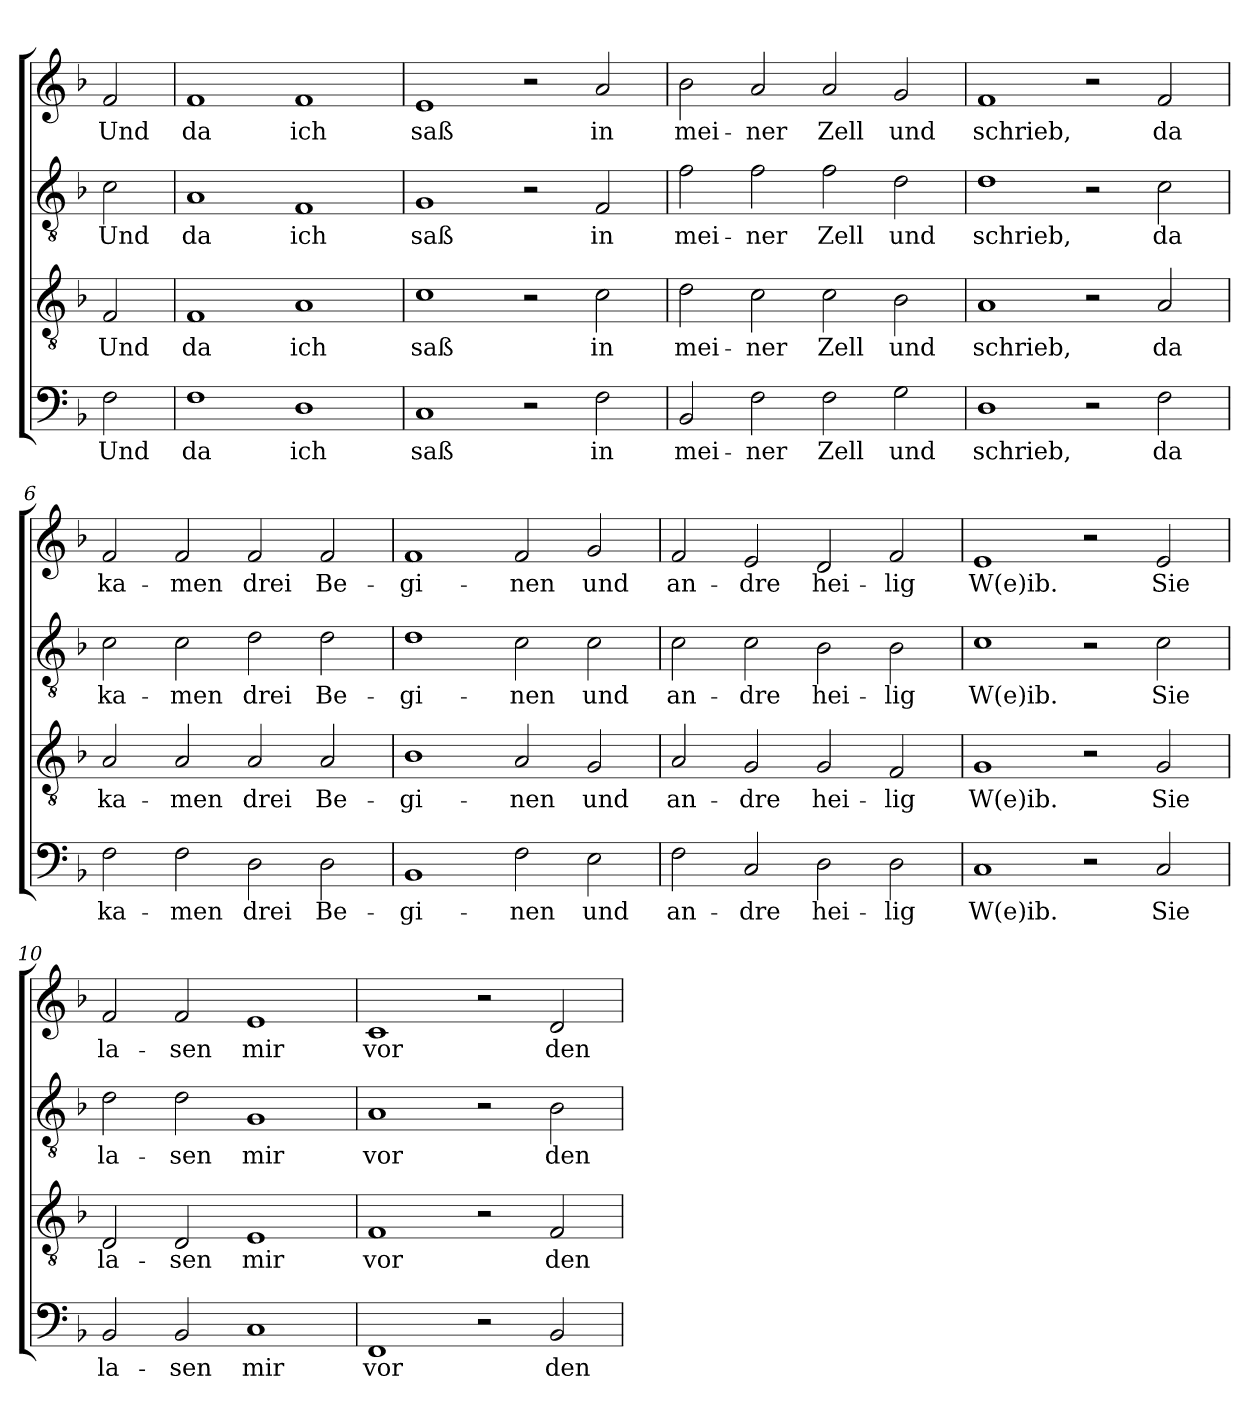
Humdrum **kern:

**kern	**text	**kern	**text	**kern	**text	**kern	**text
*part4	*part4	*part3	*part3	*part2	*part2	*part1	*part1
*staff4	*staff4	*staff3	*staff3	*staff2	*staff2	*staff1	*staff1
*clefF4	*	*clefGv2	*	*clefGv2	*	*clefG2	*
*k[b-]	*	*k[b-]	*	*k[b-]	*	*k[b-]	*
*F:	*	*F:	*	*F:	*	*F:	*
=1	=1	=1	=1	=1	=1	=1	=1
!	!LO:LY:b	!	!LO:LY:b	!	!LO:LY:b	!	!LO:LY:b
2F\	Und	2F/	Und	2c\	Und	2f/	Und
=2	=2	=2	=2	=2	=2	=2	=2
!	!LO:LY:b	!	!LO:LY:b	!	!LO:LY:b	!	!LO:LY:b
1F	da	1F	da	1A	da	1f	da
!	!LO:LY:b	!	!LO:LY:b	!	!LO:LY:b	!	!LO:LY:b
1D	ich	1A	ich	1F	ich	1f	ich
=3	=3	=3	=3	=3	=3	=3	=3
!	!LO:LY:b	!	!LO:LY:b	!	!LO:LY:b	!	!LO:LY:b
1C	saß	1c	saß	1G	saß	1e	saß
2r	.	2r	.	2r	.	2r	.
!	!LO:LY:b	!	!LO:LY:b	!	!LO:LY:b	!	!LO:LY:b
2F\	in	2c\	in	2F/	in	2a/	in
=4	=4	=4	=4	=4	=4	=4	=4
!	!LO:LY:b	!	!LO:LY:b	!	!LO:LY:b	!	!LO:LY:b
2BB-/	mei-	2d\	mei-	2f\	mei-	2b-\	mei-
!	!LO:LY:b	!	!LO:LY:b	!	!LO:LY:b	!	!LO:LY:b
2F\	-ner	2c\	-ner	2f\	-ner	2a/	-ner
!	!LO:LY:b	!	!LO:LY:b	!	!LO:LY:b	!	!LO:LY:b
2F\	Zell	2c\	Zell	2f\	Zell	2a/	Zell
!	!LO:LY:b	!	!LO:LY:b	!	!LO:LY:b	!	!LO:LY:b
2G\	und	2B-\	und	2d\	und	2g/	und
=5	=5	=5	=5	=5	=5	=5	=5
!	!LO:LY:b	!	!LO:LY:b	!	!LO:LY:b	!	!LO:LY:b
1D	schrieb,	1A	schrieb,	1d	schrieb,	1f	schrieb,
2r	.	2r	.	2r	.	2r	.
!	!LO:LY:b	!	!LO:LY:b	!	!LO:LY:b	!	!LO:LY:b
2F\	da	2A/	da	2c\	da	2f/	da
=6	=6	=6	=6	=6	=6	=6	=6
!	!LO:LY:b	!	!LO:LY:b	!	!LO:LY:b	!	!LO:LY:b
2F\	ka-	2A/	ka-	2c\	ka-	2f/	ka-
!	!LO:LY:b	!	!LO:LY:b	!	!LO:LY:b	!	!LO:LY:b
2F\	-men	2A/	-men	2c\	-men	2f/	-men
!	!LO:LY:b	!	!LO:LY:b	!	!LO:LY:b	!	!LO:LY:b
2D\	drei	2A/	drei	2d\	drei	2f/	drei
!	!LO:LY:b	!	!LO:LY:b	!	!LO:LY:b	!	!LO:LY:b
2D\	Be-	2A/	Be-	2d\	Be-	2f/	Be-
=7	=7	=7	=7	=7	=7	=7	=7
!	!LO:LY:b	!	!LO:LY:b	!	!LO:LY:b	!	!LO:LY:b
1BB-	-gi-	1B-	-gi-	1d	-gi-	1f	-gi-
!	!LO:LY:b	!	!LO:LY:b	!	!LO:LY:b	!	!LO:LY:b
2F\	-nen	2A/	-nen	2c\	-nen	2f/	-nen
!	!LO:LY:b	!	!LO:LY:b	!	!LO:LY:b	!	!LO:LY:b
2E\	und	2G/	und	2c\	und	2g/	und
!!LO:LB:g=z
=8	=8	=8	=8	=8	=8	=8	=8
!	!LO:LY:b	!	!LO:LY:b	!	!LO:LY:b	!	!LO:LY:b
2F\	an-	2A/	an-	2c\	an-	2f/	an-
!	!LO:LY:b	!	!LO:LY:b	!	!LO:LY:b	!	!LO:LY:b
2C/	-dre	2G/	-dre	2c\	-dre	2e/	-dre
!	!LO:LY:b	!	!LO:LY:b	!	!LO:LY:b	!	!LO:LY:b
2D\	hei-	2G/	hei-	2B-\	hei-	2d/	hei-
!	!LO:LY:b	!	!LO:LY:b	!	!LO:LY:b	!	!LO:LY:b
2D\	-lig	2F/	-lig	2B-\	-lig	2f/	-lig
=9	=9	=9	=9	=9	=9	=9	=9
!	!LO:LY:b	!	!LO:LY:b	!	!LO:LY:b	!	!LO:LY:b
1C	W(e)ib.	1G	W(e)ib.	1c	W(e)ib.	1e	W(e)ib.
2r	.	2r	.	2r	.	2r	.
!	!LO:LY:b	!	!LO:LY:b	!	!LO:LY:b	!	!LO:LY:b
2C/	Sie	2G/	Sie	2c\	Sie	2e/	Sie
=10	=10	=10	=10	=10	=10	=10	=10
!	!LO:LY:b	!	!LO:LY:b	!	!LO:LY:b	!	!LO:LY:b
2BB-/	la-	2D/	la-	2d\	la-	2f/	la-
!	!LO:LY:b	!	!LO:LY:b	!	!LO:LY:b	!	!LO:LY:b
2BB-/	-sen	2D/	-sen	2d\	-sen	2f/	-sen
!	!LO:LY:b	!	!LO:LY:b	!	!LO:LY:b	!	!LO:LY:b
1C	mir	1E	mir	1G	mir	1e	mir
=11	=11	=11	=11	=11	=11	=11	=11
!	!LO:LY:b	!	!LO:LY:b	!	!LO:LY:b	!	!LO:LY:b
1FF	vor	1F	vor	1A	vor	1c	vor
2r	.	2r	.	2r	.	2r	.
!	!LO:LY:b	!	!LO:LY:b	!	!LO:LY:b	!	!LO:LY:b
2BB-/	den	2F/	den	2B-\	den	2d/	den
=	=	=	=	=	=	=	=
*-	*-	*-	*-	*-	*-	*-	*-
